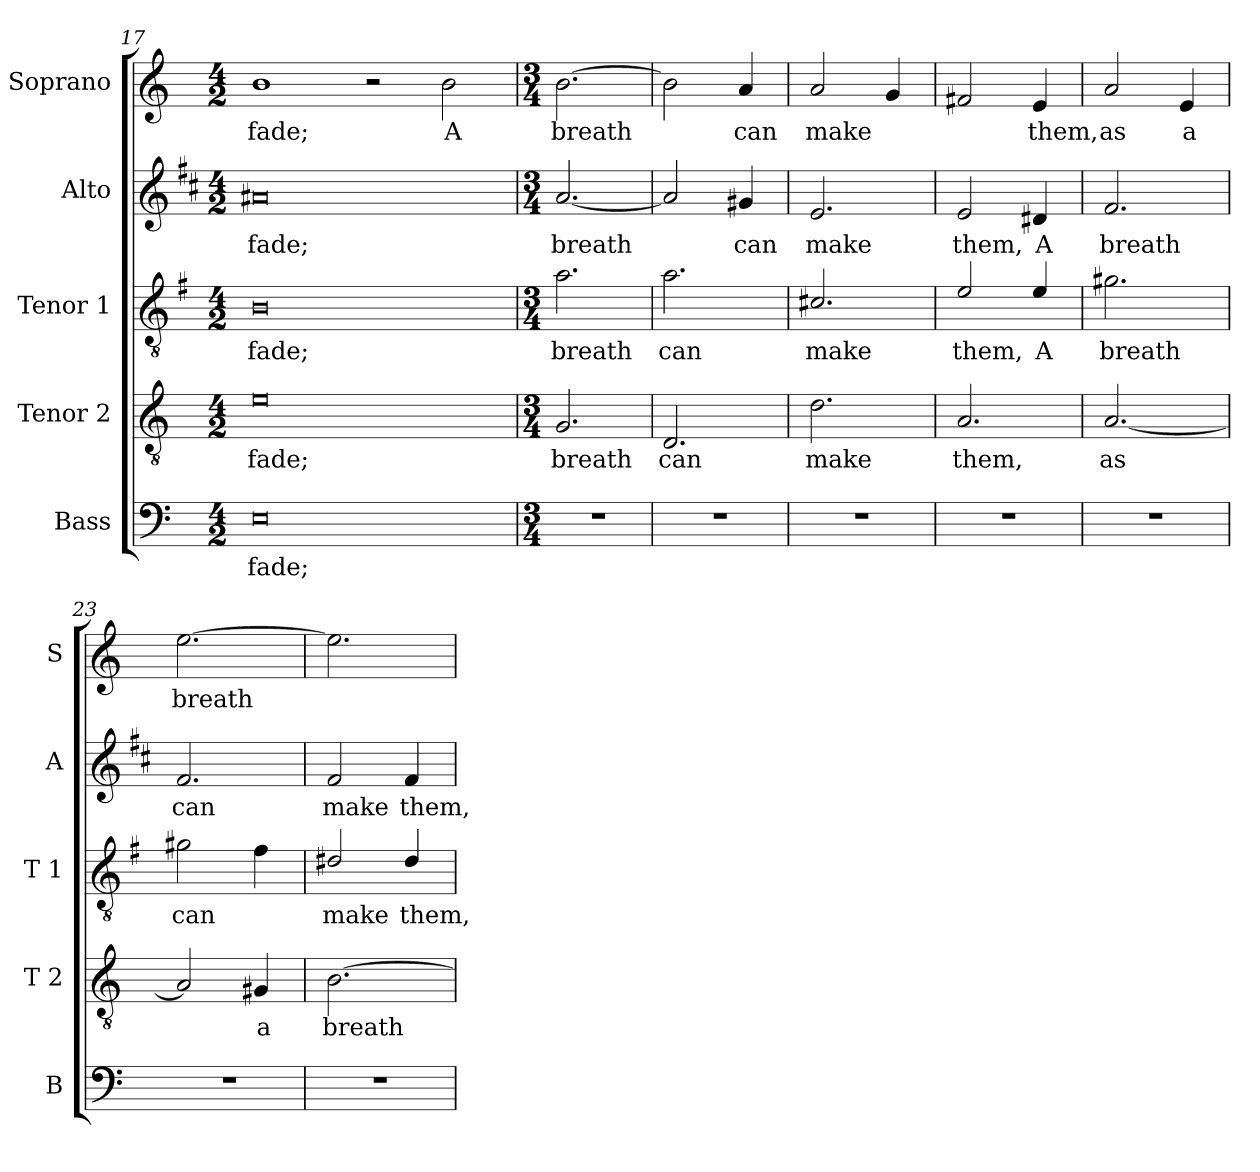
**kern	**text	**kern	**text	**kern	**text	**kern	**text	**kern	**text
*part5	*part5	*part4	*part4	*part3	*part3	*part2	*part2	*part1	*part1
*staff5	*staff5	*staff4	*staff4	*staff3	*staff3	*staff2	*staff2	*staff1	*staff1
*I"Bass	*	*I"Tenor 2	*	*I"Tenor 1	*	*I"Alto	*	*I"Soprano	*
*I'B	*	*I'T 2	*	*I'T 1	*	*I'A	*	*I'S	*
*clefF4	*	*clefGv2	*	*clefGv2	*	*clefG2	*	*clefG2	*
*	*	*	*	*ITrd4c7	*	*ITrd1c2	*	*	*
*k[]	*	*k[]	*	*k[]	*	*k[]	*	*k[]	*
*C:	*	*C:	*	*C:	*	*C:	*	*C:	*
*M4/2	*	*M4/2	*	*M4/2	*	*M4/2	*	*M4/2	*
=17	=17	=17	=17	=17	=17	=17	=17	=17	=17
!	!LO:LY:b	!	!LO:LY:b	!	!LO:LY:b	!	!LO:LY:b	!	!LO:LY:b
0E	fade;	0e	fade;	0E	fade;	0g#X	fade;	1b	fade;
.	.	.	.	.	.	.	.	2r	.
!	!	!	!	!	!	!	!	!	!LO:LY:b
.	.	.	.	.	.	.	.	2b\	A
!!LO:PB:g=z
=18	=18	=18	=18	=18	=18	=18	=18	=18	=18
*M3/4	*	*M3/4	*	*M3/4	*	*M3/4	*	*M3/4	*
!	!	!	!LO:LY:b	!	!LO:LY:b	!	!LO:LY:b	!	!LO:LY:b
2.r	.	2.G/	breath	2.d\	breath	[2.g/	breath	[2.b\	breath
=19	=19	=19	=19	=19	=19	=19	=19	=19	=19
!	!	!	!LO:LY:b	!	!LO:LY:b	!	!	!	!
2.r	.	2.D/	can	2.d\	can	2g/]	.	2b\]	.
!	!	!	!	!	!	!	!LO:LY:b	!	!LO:LY:b
.	.	.	.	.	.	4f#X/	can	4a/	can
=20	=20	=20	=20	=20	=20	=20	=20	=20	=20
!	!	!	!LO:LY:b	!	!LO:LY:b	!	!LO:LY:b	!	!LO:LY:b
2.r	.	2.d\	make	2.F#X/	make	2.d/	make	2a/	make
.	.	.	.	.	.	.	.	4g/	.
=21	=21	=21	=21	=21	=21	=21	=21	=21	=21
!	!	!	!LO:LY:b	!	!LO:LY:b	!	!LO:LY:b	!	!
2.r	.	2.A/	them,	2A/	them,	2d/	them,	2f#X/	.
!	!	!	!	!	!LO:LY:b	!	!LO:LY:b	!	!LO:LY:b
.	.	.	.	4A/	A	4c#X/	A	4e/	them,
=22	=22	=22	=22	=22	=22	=22	=22	=22	=22
!	!	!	!LO:LY:b	!	!LO:LY:b	!	!LO:LY:b	!	!LO:LY:b
2.r	.	[2.A/	as	2.c#X\	breath	2.e/	breath	2a/	as
!	!	!	!	!	!	!	!	!	!LO:LY:b
.	.	.	.	.	.	.	.	4e/	a
=23	=23	=23	=23	=23	=23	=23	=23	=23	=23
!	!	!	!	!	!LO:LY:b	!	!LO:LY:b	!	!LO:LY:b
2.r	.	2A/]	.	2c#X\	can	2.e/	can	[2.ee\	breath
!	!	!	!LO:LY:b	!	!	!	!	!	!
.	.	4G#X/	a	4B\	.	.	.	.	.
=24	=24	=24	=24	=24	=24	=24	=24	=24	=24
!	!	!	!LO:LY:b	!	!LO:LY:b	!	!LO:LY:b	!	!
2.r	.	[2.B\	breath	2G#X/	make	2e/	make	2.ee\]	.
!	!	!	!	!	!LO:LY:b	!	!LO:LY:b	!	!
.	.	.	.	4G#/	them,	4e/	them,	.	.
=	=	=	=	=	=	=	=	=	=
*-	*-	*-	*-	*-	*-	*-	*-	*-	*-
